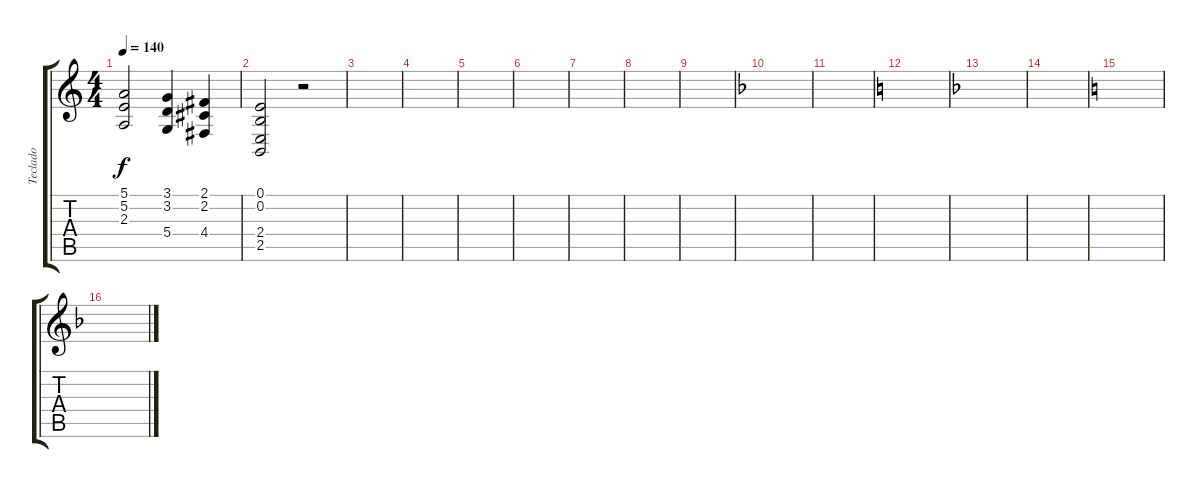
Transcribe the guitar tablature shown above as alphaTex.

\track ("Teclado" "Teclado") {instrument orchestrahit}
\staff {score tabs}
\tuning (E4 B3 G3 D3 A2 E2) {hide}
\ts (4 4)
\tempo 140
\clef g2
\ks c
(5.1 5.2 2.3).2{dy f} (3.1 3.2 5.4).4 (2.1 2.2 4.4).4 |
(0.1 0.2 2.4 2.5).2 r.2{instrument orchestrahit} |
|
|
|
|
|
|
|
\ks f
|
|
\ks c
|
\ks f
|
|
\ks c
|
\ks f
